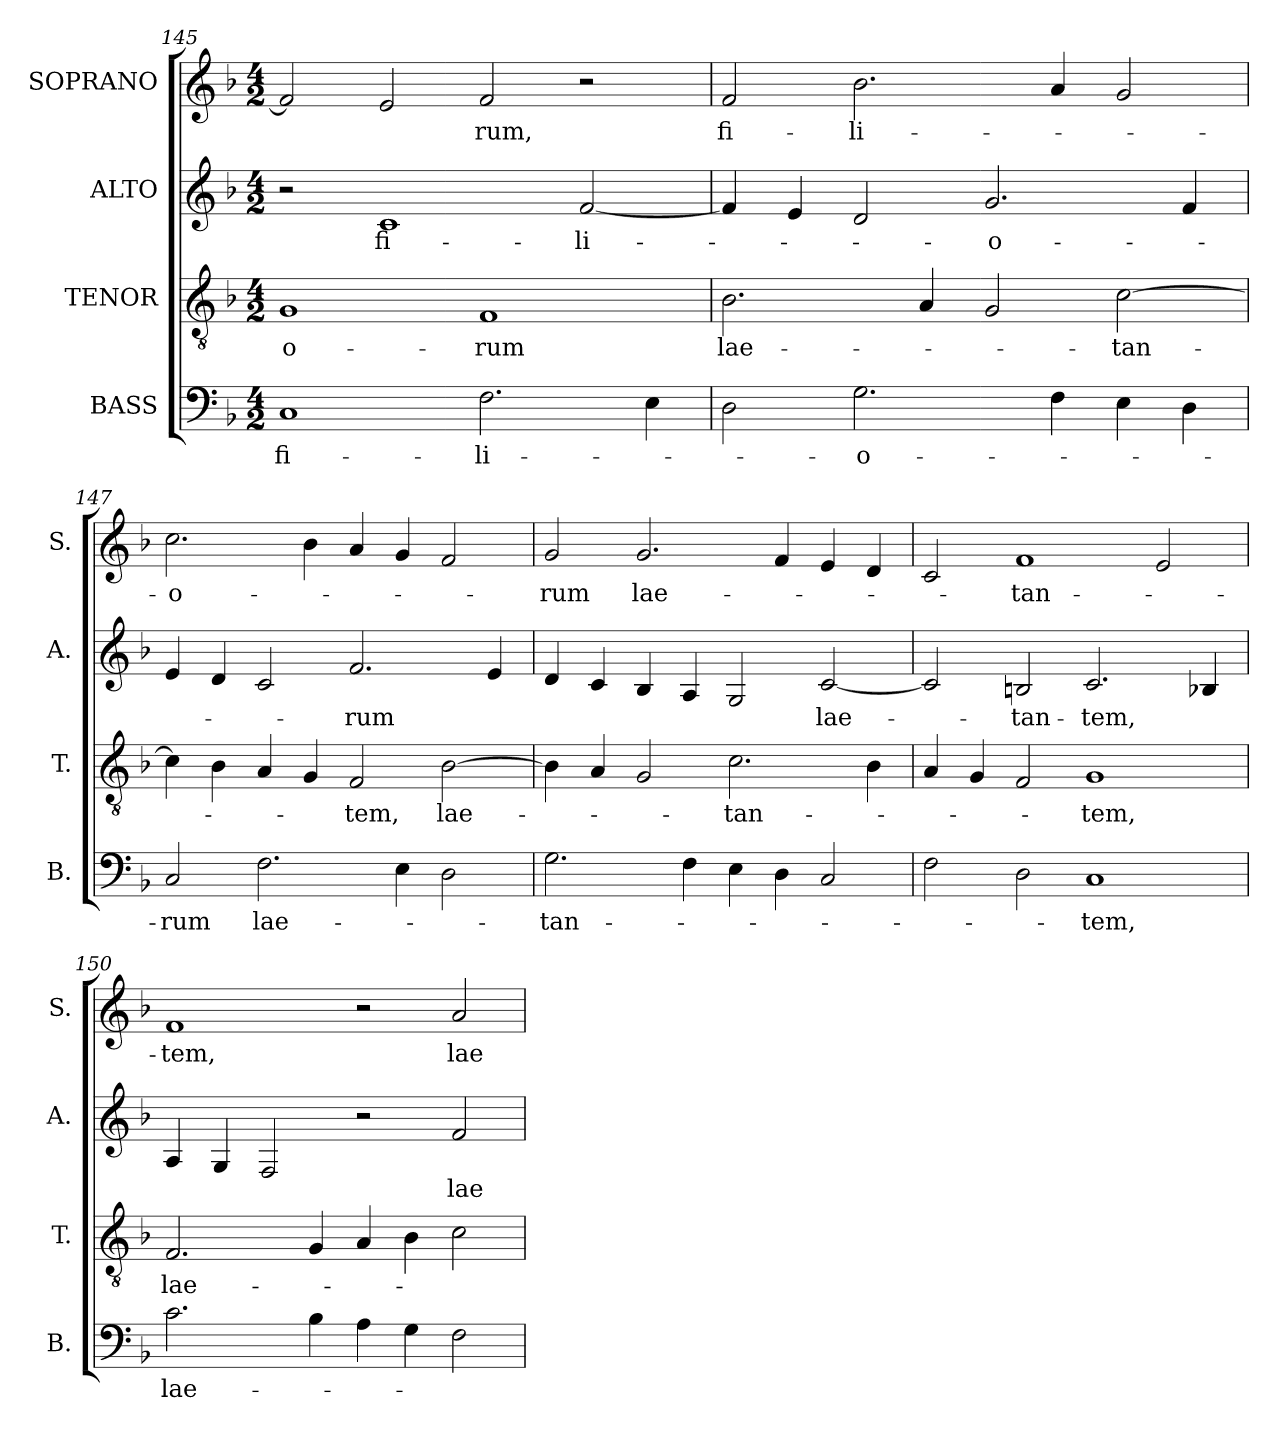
**kern	**text	**kern	**text	**kern	**text	**kern	**text
*part4	*part4	*part3	*part3	*part2	*part2	*part1	*part1
*staff4	*staff4	*staff3	*staff3	*staff2	*staff2	*staff1	*staff1
*I"BASS	*	*I"TENOR	*	*I"ALTO	*	*I"SOPRANO	*
*I'B.	*	*I'T.	*	*I'A.	*	*I'S.	*
*clefF4	*	*clefGv2	*	*clefG2	*	*clefG2	*
*	*	*ITrd7c12	*	*	*	*	*
*k[b-]	*	*k[b-]	*	*k[b-]	*	*k[b-]	*
*F:	*	*F:	*	*F:	*	*F:	*
*M4/2	*	*M4/2	*	*M4/2	*	*M4/2	*
=145	=145	=145	=145	=145	=145	=145	=145
!	!LO:LY:b:color=#000000	!	!	!	!	!	!
!	!	!	!LO:LY:b:color=#000000	!	!	!	!
1Ci	fi-	1GGi	-o-	2r	.	2fi/]	.
!	!	!	!	!	!LO:LY:b:color=#000000	!	!
.	.	.	.	1ci	fi-	2ei/	.
!	!LO:LY:b:color=#000000	!	!	!	!	!	!
!	!	!	!LO:LY:b:color=#000000	!	!	!	!
!	!	!	!	!	!	!	!LO:LY:b:color=#000000
2.Fi\	-li-	1FFi	-rum	.	.	2fi/	-rum,
!	!	!	!	!	!LO:LY:b:color=#000000	!	!
.	.	.	.	[2fi/	-li-	2r	.
4Ei\	.	.	.	.	.	.	.
=146	=146	=146	=146	=146	=146	=146	=146
!	!	!	!LO:LY:b:color=#000000	!	!	!	!
!	!	!	!	!	!	!	!LO:LY:b:color=#000000
2Di\	.	2.BB-i\	lae-	4fi/]	.	2fi/	fi-
.	.	.	.	4ei/	.	.	.
!	!LO:LY:b:color=#000000	!	!	!	!	!	!
!	!	!	!	!	!	!	!LO:LY:b:color=#000000
2.Gi\	-o-	.	.	2di/	.	2.b-i\	-li-
.	.	4AAi/	.	.	.	.	.
!	!	!	!	!	!LO:LY:b:color=#000000	!	!
.	.	2GGi/	.	2.gi/	-o-	.	.
4Fi\	.	.	.	.	.	4ai/	.
!	!	!	!LO:LY:b:color=#000000	!	!	!	!
4Ei\	.	[2Ci\	-tan-	.	.	2gi/	.
4Di\	.	.	.	4fi/	.	.	.
=147	=147	=147	=147	=147	=147	=147	=147
!	!LO:LY:b:color=#000000	!	!	!	!	!	!
!	!	!	!	!	!	!	!LO:LY:b:color=#000000
2Ci/	-rum	4Ci\]	.	4ei/	.	2.cci\	-o-
.	.	4BB-i\	.	4di/	.	.	.
!	!LO:LY:b:color=#000000	!	!	!	!	!	!
2.Fi\	lae-	4AAi/	.	2ci/	.	.	.
.	.	4GGi/	.	.	.	4b-i\	.
!	!	!	!LO:LY:b:color=#000000	!	!	!	!
!	!	!	!	!	!LO:LY:b:color=#000000	!	!
.	.	2FFi/	-tem,	2.fi/	-rum	4ai/	.
4Ei\	.	.	.	.	.	4gi/	.
!	!	!	!LO:LY:b:color=#000000	!	!	!	!
2Di\	.	[2BB-i\	lae-	.	.	2fi/	.
.	.	.	.	4ei/	.	.	.
=148	=148	=148	=148	=148	=148	=148	=148
!	!LO:LY:b:color=#000000	!	!	!	!	!	!
!	!	!	!	!	!	!	!LO:LY:b:color=#000000
2.Gi\	-tan-	4BB-i\]	.	4di/	.	2gi/	-rum
.	.	4AAi/	.	4ci/	.	.	.
!	!	!	!	!	!	!	!LO:LY:b:color=#000000
.	.	2GGi/	.	4B-i/	.	2.gi/	lae-
4Fi\	.	.	.	4Ai/	.	.	.
!	!	!	!LO:LY:b:color=#000000	!	!	!	!
4Ei\	.	2.Ci\	-tan-	2Gi/	.	.	.
4Di\	.	.	.	.	.	4fi/	.
!	!	!	!	!	!LO:LY:b:color=#000000	!	!
2Ci/	.	.	.	[2ci/	lae-	4ei/	.
.	.	4BB-i\	.	.	.	4di/	.
!!LO:LB:g=z
=149	=149	=149	=149	=149	=149	=149	=149
2Fi\	.	4AAi/	.	2ci/]	.	2ci/	.
.	.	4GGi/	.	.	.	.	.
!	!	!	!	!	!LO:LY:b:color=#000000	!	!
!	!	!	!	!	!	!	!LO:LY:b:color=#000000
2Di\	.	2FFi/	.	2Bni/	-tan-	1fi	-tan-
!	!LO:LY:b:color=#000000	!	!	!	!	!	!
!	!	!	!LO:LY:b:color=#000000	!	!	!	!
!	!	!	!	!	!LO:LY:b:color=#000000	!	!
1Ci	-tem,	1GGi	-tem,	2.ci/	-tem,	.	.
.	.	.	.	.	.	2ei/	.
.	.	.	.	4B-Xi/	.	.	.
=150	=150	=150	=150	=150	=150	=150	=150
!	!LO:LY:b:color=#000000	!	!	!	!	!	!
!	!	!	!LO:LY:b:color=#000000	!	!	!	!
!	!	!	!	!	!	!	!LO:LY:b:color=#000000
2.ci\	lae-	2.FFi/	lae-	4Ai/	.	1fi	-tem,
.	.	.	.	4Gi/	.	.	.
.	.	.	.	2Fi/	.	.	.
4B-i\	.	4GGi/	.	.	.	.	.
4Ai\	.	4AAi/	.	2r	.	2r	.
4Gi\	.	4BB-i\	.	.	.	.	.
!	!	!	!	!	!LO:LY:b:color=#000000	!	!
!	!	!	!	!	!	!	!LO:LY:b:color=#000000
2Fi\	.	2Ci\	.	2fi/	lae-	2ai/	lae-
=	=	=	=	=	=	=	=
*-	*-	*-	*-	*-	*-	*-	*-
